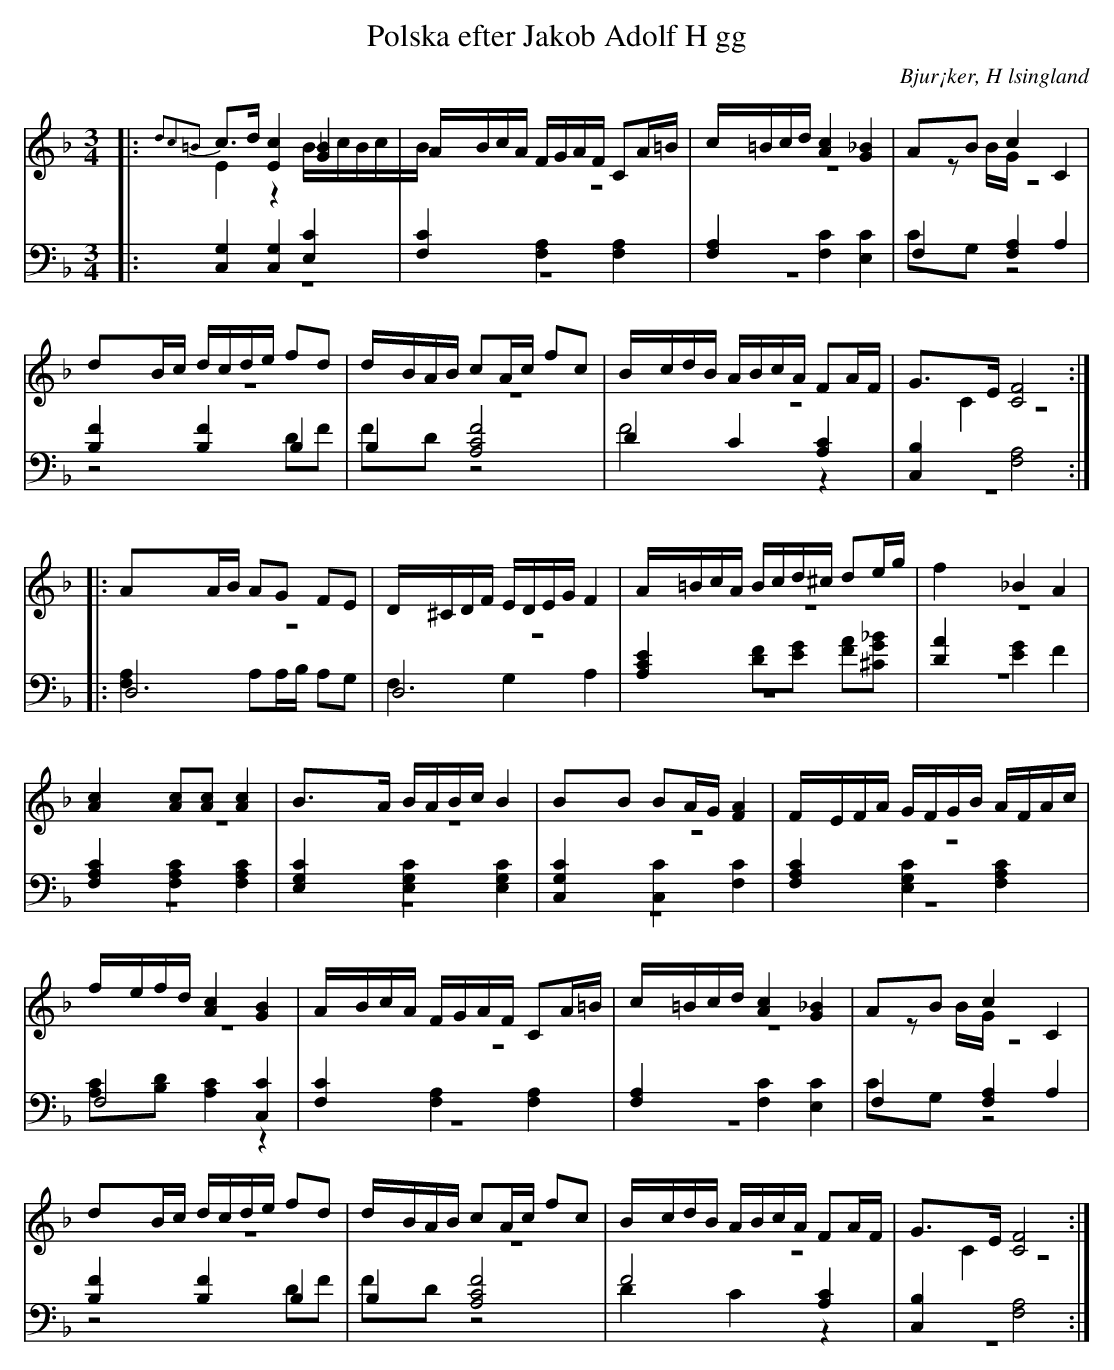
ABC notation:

X:1
T: Polska efter Jakob Adolf H gg
O: Bjur¡ker, H lsingland
M: 3/4
L: 1/16
K: F
V:1
V:2 merge
V:3
V:4 merge
V:1
|: {d2c2=B2}c2>d2 [E4c4] [G4_B4]|ABcA FGAF C2A=B|c=Bcd [A4c4] [G4_B4]|A2B2 c4 C4 |
d2Bc dcde f2d2|dBAB c2Ac f2c2|BcdB ABcA F2AF|G2>E2 [C8F8]:|
|:A2AB A2G2 F2E2|D^CDF EDEG F4|A=BcA Bcd^c d2eg|f4 _B4 A4 |
[A4c4] [A2c2][A2c2] [A4c4]|B2>A2 BABc B4|B2B2 B2AG [F4A4]|FEFA GFGB AFAc|
fefd [A4c4] [G4B4]|ABcA FGAF C2A=B|c=Bcd [A4c4] [G4_B4]|A2B2 c4 C4 |
d2Bc dcde f2d2|dBAB c2Ac f2c2|BcdB ABcA F2AF|G2>E2 [C8F8]:|
V:2
|:E4 z4 B4/5c4/5B4/5c4/5B4/5|z12|z12|z2BG z8 |
z12|z12|z12|C4 z8:|
|:z12|z12|z12|z12 |
z12|z12|z12|z12|
z12|z12|z12|z2BG z8 |
z12|z12|z12|C4 z8:|
V:3 clef=bass
|: [C,4G,4] [C,4G,4] [E,4C4]|[F,4C4] [F,4A,4] [F,4A,4]|[F,4A,4] [F,4C4] [E,4C4]| F,4 [F,4A,4] A,4|
[B,4F4] [B,4F4] B,4|B,4 [A,8C8F8]|D4 C4 [A,4C4]|[C,4B,4] [F,8A,8]:|
|:D,12|D,12|[A,4C4E4] [D2F2][E2G2] [F2A2][^C2G2_B2]|
[D4A4] [E4G4] F4|[F,4A,4C4] [F,4A,4C4] [F,4A,4C4]|[E,4G,4C4] [E,4G,4C4] [E,4G,4C4]|[C,4G,4C4] [C,4C4] [F,4C4]|
[F,4A,4C4] [E,4G,4C4] [F,4A,4C4]|F,8 [C,4C4]|[F,4C4] [F,4A,4] [F,4A,4]|[F,4A,4] [F,4C4] [E,4C4]|
F,4 [F,4A,4] A,4|[B,4F4] [B,4F4] B,4|B,4 [A,8C8F8]|F8  [A,4C4]|[C,4B,4] [F,8A,8]:|
V:4 clef=bass
|:z12|z12|z12|C2G,2 z8 |
z8 D2F2|F2D2 z8|F8 z4|z12:|
|:[F,4A,4] A,2A,B, A,2G,2|F,4 G,4 A,4|z12|z12 |
z12|z12|z12|z12|
[A,2C2][B,2D2] [A,4C4] z4|z12|z12|C2G,2 z8 |
z8 D2F2|F2D2 z8|D4 C4 z4|z12:|
